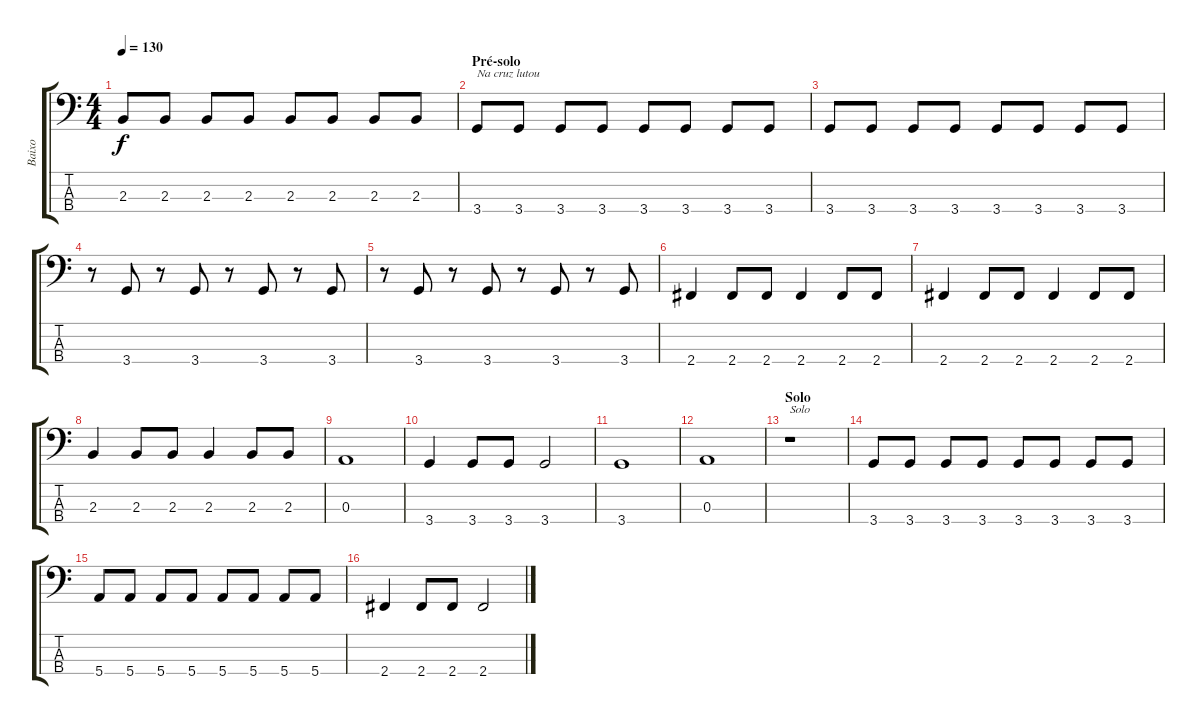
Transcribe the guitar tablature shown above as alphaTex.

\track ("Baixo" "Baixo") {instrument electricbassfinger}
\staff {score tabs}
\tuning (G2 D2 A1 E1) {hide}
\ts (4 4)
\tempo 130
\clef f4
\ks c
2.3.8{dy f} 2.3.8 2.3.8 2.3.8 2.3.8 2.3.8 2.3.8 2.3.8 |
\section ("" "Pré-solo")
3.4.8{txt "Na cruz lutou"} 3.4.8 3.4.8 3.4.8 3.4.8 3.4.8 3.4.8 3.4.8 |
3.4.8 3.4.8 3.4.8 3.4.8 3.4.8 3.4.8 3.4.8 3.4.8 |
r.8 3.4.8 r.8 3.4.8 r.8 3.4.8 r.8 3.4.8 |
r.8 3.4.8 r.8 3.4.8 r.8 3.4.8 r.8 3.4.8 |
2.4.4 2.4.8 2.4.8 2.4.4 2.4.8 2.4.8 |
2.4.4 2.4.8 2.4.8 2.4.4 2.4.8 2.4.8 |
2.3.4 2.3.8 2.3.8 2.3.4 2.3.8 2.3.8 |
0.3.1 |
3.4.4 3.4.8 3.4.8 3.4.2 |
3.4.1 |
0.3.1 |
\section ("" "Solo")
r.1{txt "Solo"} |
3.4.8 3.4.8 3.4.8 3.4.8 3.4.8 3.4.8 3.4.8 3.4.8 |
5.4.8 5.4.8 5.4.8 5.4.8 5.4.8 5.4.8 5.4.8 5.4.8 |
2.4.4 2.4.8 2.4.8 2.4.2
